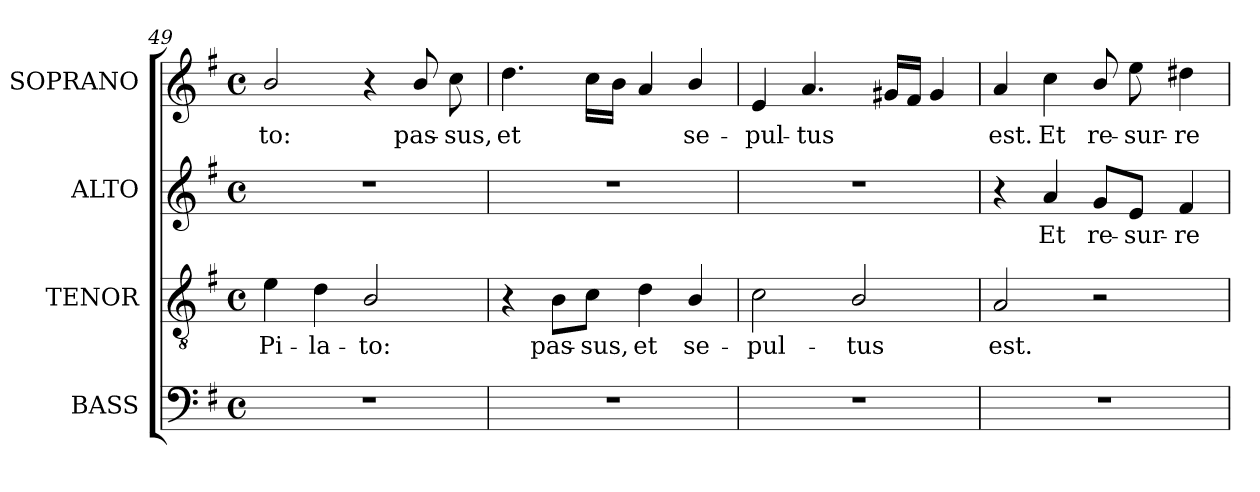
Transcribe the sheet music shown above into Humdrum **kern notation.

**kern	**kern	**text	**kern	**text	**kern	**text
*part4	*part3	*part3	*part2	*part2	*part1	*part1
*staff4	*staff3	*staff3	*staff2	*staff2	*staff1	*staff1
*I"BASS	*I"TENOR	*	*I"ALTO	*	*I"SOPRANO	*
*I'B.	*I'T.	*	*I'A.	*	*I'S.	*
!!LO:PB:g=z
*clefF4	*clefGv2	*	*clefG2	*	*clefG2	*
*	*ITrd7c12	*	*	*	*	*
*k[f#]	*k[f#]	*	*k[f#]	*	*k[f#]	*
*G:	*G:	*	*G:	*	*G:	*
*M4/4	*M4/4	*	*M4/4	*	*M4/4	*
*met(c)	*met(c)	*	*met(c)	*	*met(c)	*
=49	=49	=49	=49	=49	=49	=49
!	!	!LO:LY:b:color=#000000	!	!	!	!
!	!	!	!	!	!	!LO:LY:b:color=#000000
1r	4Ei\	Pi-	1r	.	2bi/	-to:
!	!	!LO:LY:b:color=#000000	!	!	!	!
.	4Di\	-la-	.	.	.	.
!	!	!LO:LY:b:color=#000000	!	!	!	!
.	2BBi/	-to:	.	.	4r	.
!	!	!	!	!	!	!LO:LY:b:color=#000000
.	.	.	.	.	8bi/	pas-
!	!	!	!	!	!	!LO:LY:b:color=#000000
.	.	.	.	.	8cci\	-sus,
=50	=50	=50	=50	=50	=50	=50
!	!	!	!	!	!	!LO:LY:b:color=#000000
1r	4r	.	1r	.	4.ddi\	et
!	!	!LO:LY:b:color=#000000	!	!	!	!
.	8BBi\L	pas-	.	.	.	.
!	!	!LO:LY:b:color=#000000	!	!	!	!
.	8Ci\J	-sus,	.	.	16cci\LL	.
.	.	.	.	.	16bi\JJ	.
!	!	!LO:LY:b:color=#000000	!	!	!	!
.	4Di\	et	.	.	4ai/	.
!	!	!LO:LY:b:color=#000000	!	!	!	!
!	!	!	!	!	!	!LO:LY:b:color=#000000
.	4BBi/	se-	.	.	4bi/	se-
=51	=51	=51	=51	=51	=51	=51
!	!	!LO:LY:b:color=#000000	!	!	!	!
!	!	!	!	!	!	!LO:LY:b:color=#000000
1r	2Ci\	-pul-	1r	.	4ei/	-pul-
!	!	!	!	!	!	!LO:LY:b:color=#000000
.	.	.	.	.	4.ai/	-tus
!	!	!LO:LY:b:color=#000000	!	!	!	!
.	2BBi/	-tus	.	.	.	.
.	.	.	.	.	16g#Xi/LL	.
.	.	.	.	.	16f#i/JJ	.
.	.	.	.	.	4g#i/	.
=52	=52	=52	=52	=52	=52	=52
!	!	!LO:LY:b:color=#000000	!	!	!	!
!	!	!	!	!	!	!LO:LY:b:color=#000000
1r	2AAi/	est.	4r	.	4ai/	est.
!	!	!	!	!LO:LY:b:color=#000000	!	!
!	!	!	!	!	!	!LO:LY:b:color=#000000
.	.	.	4ai/	Et	4cci\	Et
!	!	!	!	!LO:LY:b:color=#000000	!	!
!	!	!	!	!	!	!LO:LY:b:color=#000000
.	2r	.	8gi/L	re-	8bi/	re-
!	!	!	!	!LO:LY:b:color=#000000	!	!
!	!	!	!	!	!	!LO:LY:b:color=#000000
.	.	.	8ei/J	-sur-	8eei\	-sur-
!	!	!	!	!LO:LY:b:color=#000000	!	!
!	!	!	!	!	!	!LO:LY:b:color=#000000
.	.	.	4f#i/	-re-	4dd#Xi\	-re-
=	=	=	=	=	=	=
*-	*-	*-	*-	*-	*-	*-
